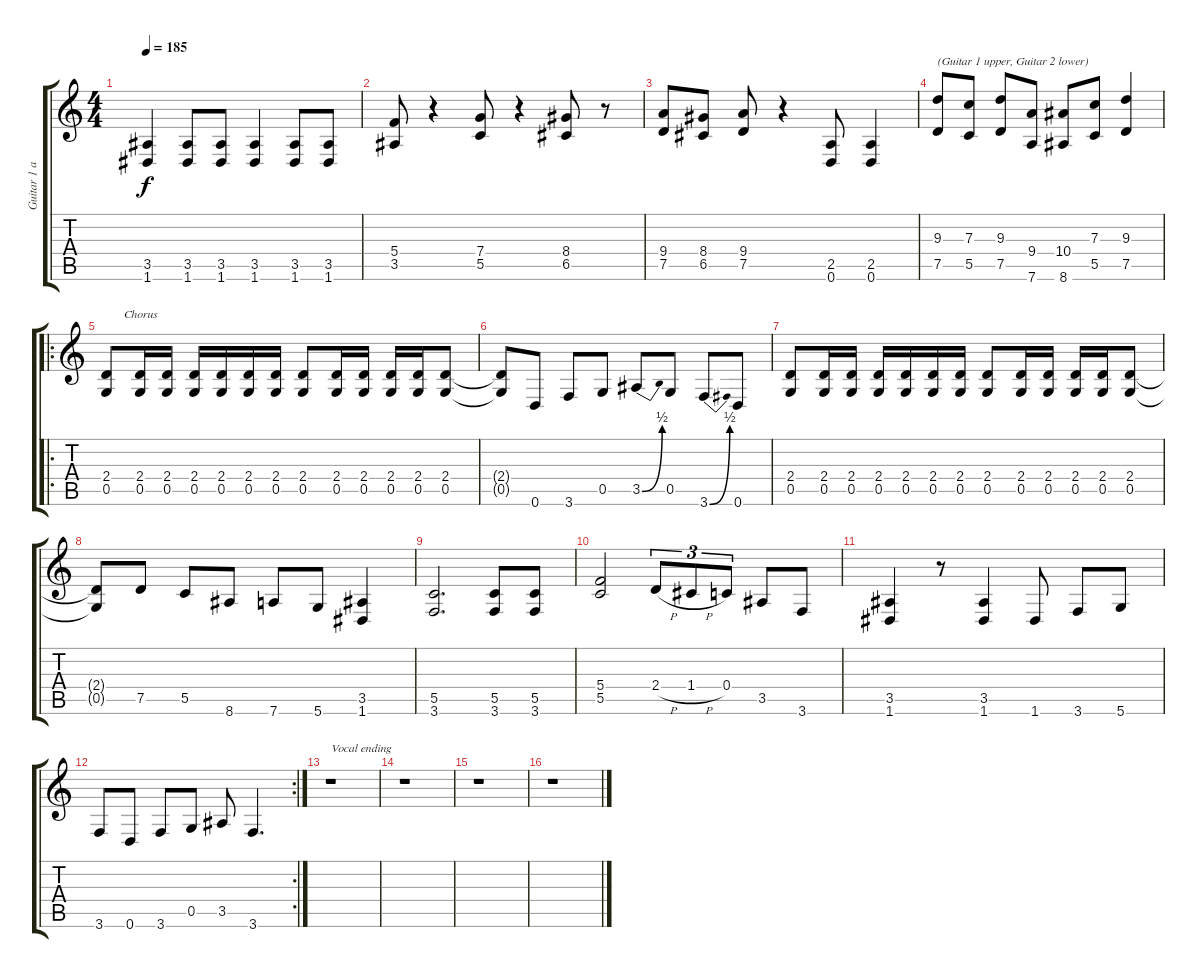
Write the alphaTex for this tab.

\track ("Guitar 1 and 2" "Guitar 1 a") {instrument acousticguitarnylon}
\staff {score tabs}
\tuning (D4 A3 F3 C3 G2 D2) {hide}
\ts (4 4)
\tempo 185
\clef g2
\ks c
(3.5 1.6).4{dy f} (3.5 1.6).8 (3.5 1.6).8 (3.5 1.6).4 (3.5 1.6).8 (3.5 1.6).8 |
(5.4 3.5).8 r.4 (7.4 5.5).8 r.4 (8.4 6.5).8 r.8 |
(9.4 7.5).8 (8.4 6.5).8 (9.4 7.5).8 r.4 (2.5 0.6).8 (2.5 0.6).4 |
(9.3 7.5).8{txt "(Guitar 1 upper, Guitar 2 lower)"} (7.3 5.5).8 (9.3 7.5).8 (9.4 7.6).8 (10.4 8.6).8 (7.3 5.5).8 (9.3 7.5).4 |
\ro
(2.4 0.5).8{txt "      Chorus"} (2.4 0.5).16 (2.4 0.5).16 (2.4 0.5).16 (2.4 0.5).16 (2.4 0.5).16 (2.4 0.5).16 (2.4 0.5).8 (2.4 0.5).16 (2.4 0.5).16 (2.4 0.5).16 (2.4 0.5).16 (2.4 0.5).8 |
(2.4{t} 0.5{t}).8 0.6.8 3.6.8 0.5.8 3.5{be (bend 0 0 60 2)}.8 0.5.8 3.6{be (bend 0 0 60 2)}.8 0.6.8 |
(2.4 0.5).8 (2.4 0.5).16 (2.4 0.5).16 (2.4 0.5).16 (2.4 0.5).16 (2.4 0.5).16 (2.4 0.5).16 (2.4 0.5).8 (2.4 0.5).16 (2.4 0.5).16 (2.4 0.5).16 (2.4 0.5).16 (2.4 0.5).8 |
(2.4{t} 0.5{t}).8 7.5.8 5.5.8 8.6.8 7.6.8 5.6.8 (3.5 1.6).4 |
(5.5 3.6).2{d} (5.5 3.6).8 (5.5 3.6).8 |
(5.4 5.5).2 2.4{h}.8{tu (3 2)} 1.4{h}.8{tu (3 2)} 0.4.8{tu (3 2)} 3.5.8 3.6.8 |
(3.5 1.6).4 r.8 (3.5 1.6).4 1.6.8 3.6.8 5.6.8 |
\rc 2
3.6.8 0.6.8 3.6.8 0.5.8 3.5.8 3.6.4{d} |
r.1{txt "Vocal ending"} |
r.1 |
r.1 |
r.1
